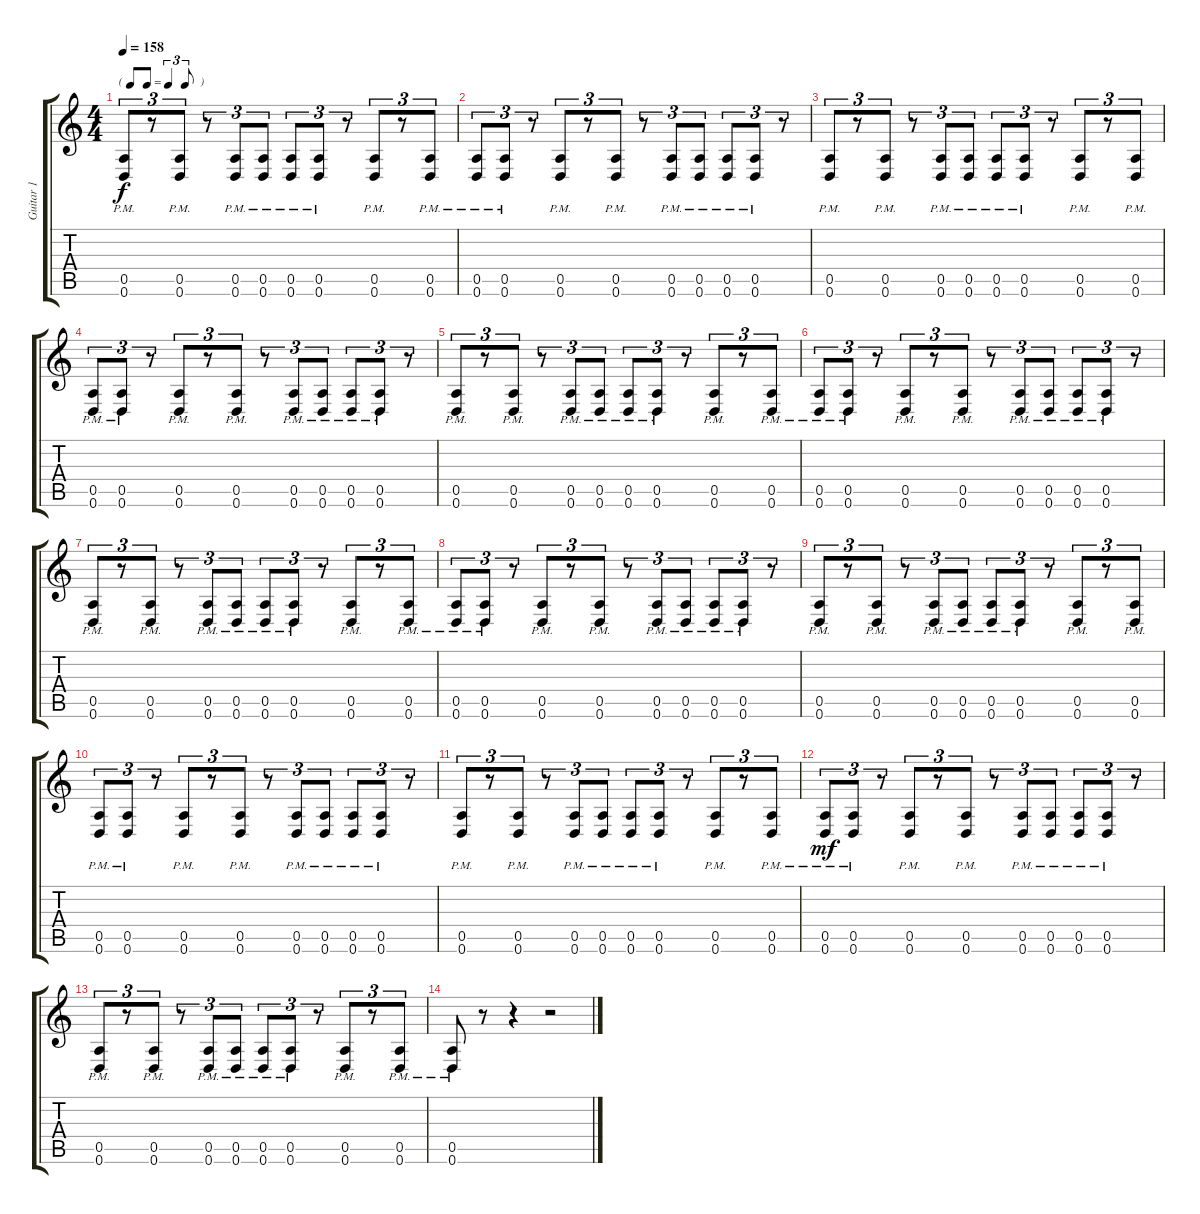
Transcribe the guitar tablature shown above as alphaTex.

\track ("Guitar 1" "Guitar 1") {instrument distortionguitar}
\staff {score tabs}
\tuning (E4 B3 G3 D3 A2 D2) {hide}
\ts (4 4)
\tf triplet8th
\tempo 158
\clef g2
\ks c
(0.5{pm} 0.6{pm}).8{tu (3 2) dy f} r.8{tu (3 2)} (0.5{pm} 0.6{pm}).8{tu (3 2)} r.8{tu (3 2)} (0.5{pm} 0.6{pm}).8{tu (3 2)} (0.5{pm} 0.6{pm}).8{tu (3 2)} (0.5{pm} 0.6{pm}).8{tu (3 2)} (0.5{pm} 0.6{pm}).8{tu (3 2)} r.8{tu (3 2)} (0.5{pm} 0.6{pm}).8{tu (3 2)} r.8{tu (3 2)} (0.5{pm} 0.6{pm}).8{tu (3 2)} |
(0.5{pm} 0.6{pm}).8{tu (3 2)} (0.5{pm} 0.6{pm}).8{tu (3 2)} r.8{tu (3 2)} (0.5{pm} 0.6{pm}).8{tu (3 2)} r.8{tu (3 2)} (0.5{pm} 0.6{pm}).8{tu (3 2)} r.8{tu (3 2)} (0.5{pm} 0.6{pm}).8{tu (3 2)} (0.5{pm} 0.6{pm}).8{tu (3 2)} (0.5{pm} 0.6{pm}).8{tu (3 2)} (0.5{pm} 0.6{pm}).8{tu (3 2)} r.8{tu (3 2)} |
(0.5{pm} 0.6{pm}).8{tu (3 2)} r.8{tu (3 2)} (0.5{pm} 0.6{pm}).8{tu (3 2)} r.8{tu (3 2)} (0.5{pm} 0.6{pm}).8{tu (3 2)} (0.5{pm} 0.6{pm}).8{tu (3 2)} (0.5{pm} 0.6{pm}).8{tu (3 2)} (0.5{pm} 0.6{pm}).8{tu (3 2)} r.8{tu (3 2)} (0.5{pm} 0.6{pm}).8{tu (3 2)} r.8{tu (3 2)} (0.5{pm} 0.6{pm}).8{tu (3 2)} |
(0.5{pm} 0.6{pm}).8{tu (3 2)} (0.5{pm} 0.6{pm}).8{tu (3 2)} r.8{tu (3 2)} (0.5{pm} 0.6{pm}).8{tu (3 2)} r.8{tu (3 2)} (0.5{pm} 0.6{pm}).8{tu (3 2)} r.8{tu (3 2)} (0.5{pm} 0.6{pm}).8{tu (3 2)} (0.5{pm} 0.6{pm}).8{tu (3 2)} (0.5{pm} 0.6{pm}).8{tu (3 2)} (0.5{pm} 0.6{pm}).8{tu (3 2)} r.8{tu (3 2)} |
(0.5{pm} 0.6{pm}).8{tu (3 2)} r.8{tu (3 2)} (0.5{pm} 0.6{pm}).8{tu (3 2)} r.8{tu (3 2)} (0.5{pm} 0.6{pm}).8{tu (3 2)} (0.5{pm} 0.6{pm}).8{tu (3 2)} (0.5{pm} 0.6{pm}).8{tu (3 2)} (0.5{pm} 0.6{pm}).8{tu (3 2)} r.8{tu (3 2)} (0.5{pm} 0.6{pm}).8{tu (3 2)} r.8{tu (3 2)} (0.5{pm} 0.6{pm}).8{tu (3 2)} |
(0.5{pm} 0.6{pm}).8{tu (3 2)} (0.5{pm} 0.6{pm}).8{tu (3 2)} r.8{tu (3 2)} (0.5{pm} 0.6{pm}).8{tu (3 2)} r.8{tu (3 2)} (0.5{pm} 0.6{pm}).8{tu (3 2)} r.8{tu (3 2)} (0.5{pm} 0.6{pm}).8{tu (3 2)} (0.5{pm} 0.6{pm}).8{tu (3 2)} (0.5{pm} 0.6{pm}).8{tu (3 2)} (0.5{pm} 0.6{pm}).8{tu (3 2)} r.8{tu (3 2)} |
(0.5{pm} 0.6{pm}).8{tu (3 2)} r.8{tu (3 2)} (0.5{pm} 0.6{pm}).8{tu (3 2)} r.8{tu (3 2)} (0.5{pm} 0.6{pm}).8{tu (3 2)} (0.5{pm} 0.6{pm}).8{tu (3 2)} (0.5{pm} 0.6{pm}).8{tu (3 2)} (0.5{pm} 0.6{pm}).8{tu (3 2)} r.8{tu (3 2)} (0.5{pm} 0.6{pm}).8{tu (3 2)} r.8{tu (3 2)} (0.5{pm} 0.6{pm}).8{tu (3 2)} |
(0.5{pm} 0.6{pm}).8{tu (3 2)} (0.5{pm} 0.6{pm}).8{tu (3 2)} r.8{tu (3 2)} (0.5{pm} 0.6{pm}).8{tu (3 2)} r.8{tu (3 2)} (0.5{pm} 0.6{pm}).8{tu (3 2)} r.8{tu (3 2)} (0.5{pm} 0.6{pm}).8{tu (3 2)} (0.5{pm} 0.6{pm}).8{tu (3 2)} (0.5{pm} 0.6{pm}).8{tu (3 2)} (0.5{pm} 0.6{pm}).8{tu (3 2)} r.8{tu (3 2)} |
(0.5{pm} 0.6{pm}).8{tu (3 2)} r.8{tu (3 2)} (0.5{pm} 0.6{pm}).8{tu (3 2)} r.8{tu (3 2)} (0.5{pm} 0.6{pm}).8{tu (3 2)} (0.5{pm} 0.6{pm}).8{tu (3 2)} (0.5{pm} 0.6{pm}).8{tu (3 2)} (0.5{pm} 0.6{pm}).8{tu (3 2)} r.8{tu (3 2)} (0.5{pm} 0.6{pm}).8{tu (3 2)} r.8{tu (3 2)} (0.5{pm} 0.6{pm}).8{tu (3 2)} |
(0.5{pm} 0.6{pm}).8{tu (3 2)} (0.5{pm} 0.6{pm}).8{tu (3 2)} r.8{tu (3 2)} (0.5{pm} 0.6{pm}).8{tu (3 2)} r.8{tu (3 2)} (0.5{pm} 0.6{pm}).8{tu (3 2)} r.8{tu (3 2)} (0.5{pm} 0.6{pm}).8{tu (3 2)} (0.5{pm} 0.6{pm}).8{tu (3 2)} (0.5{pm} 0.6{pm}).8{tu (3 2)} (0.5{pm} 0.6{pm}).8{tu (3 2)} r.8{tu (3 2)} |
(0.5{pm} 0.6{pm}).8{tu (3 2)} r.8{tu (3 2)} (0.5{pm} 0.6{pm}).8{tu (3 2)} r.8{tu (3 2)} (0.5{pm} 0.6{pm}).8{tu (3 2)} (0.5{pm} 0.6{pm}).8{tu (3 2)} (0.5{pm} 0.6{pm}).8{tu (3 2)} (0.5{pm} 0.6{pm}).8{tu (3 2)} r.8{tu (3 2)} (0.5{pm} 0.6{pm}).8{tu (3 2)} r.8{tu (3 2)} (0.5{pm} 0.6{pm}).8{tu (3 2)} |
(0.5{pm} 0.6{pm}).8{tu (3 2) dy mf} (0.5{pm} 0.6{pm}).8{tu (3 2)} r.8{tu (3 2)} (0.5{pm} 0.6{pm}).8{tu (3 2)} r.8{tu (3 2)} (0.5{pm} 0.6{pm}).8{tu (3 2)} r.8{tu (3 2)} (0.5{pm} 0.6{pm}).8{tu (3 2)} (0.5{pm} 0.6{pm}).8{tu (3 2)} (0.5{pm} 0.6{pm}).8{tu (3 2)} (0.5{pm} 0.6{pm}).8{tu (3 2)} r.8{tu (3 2)} |
(0.5{pm} 0.6{pm}).8{tu (3 2)} r.8{tu (3 2)} (0.5{pm} 0.6{pm}).8{tu (3 2)} r.8{tu (3 2)} (0.5{pm} 0.6{pm}).8{tu (3 2)} (0.5{pm} 0.6{pm}).8{tu (3 2)} (0.5{pm} 0.6{pm}).8{tu (3 2)} (0.5{pm} 0.6{pm}).8{tu (3 2)} r.8{tu (3 2)} (0.5{pm} 0.6{pm}).8{tu (3 2)} r.8{tu (3 2)} (0.5{pm} 0.6{pm}).8{tu (3 2)} |
(0.5{pm} 0.6{pm}).8 r.8 r.4 r.2
